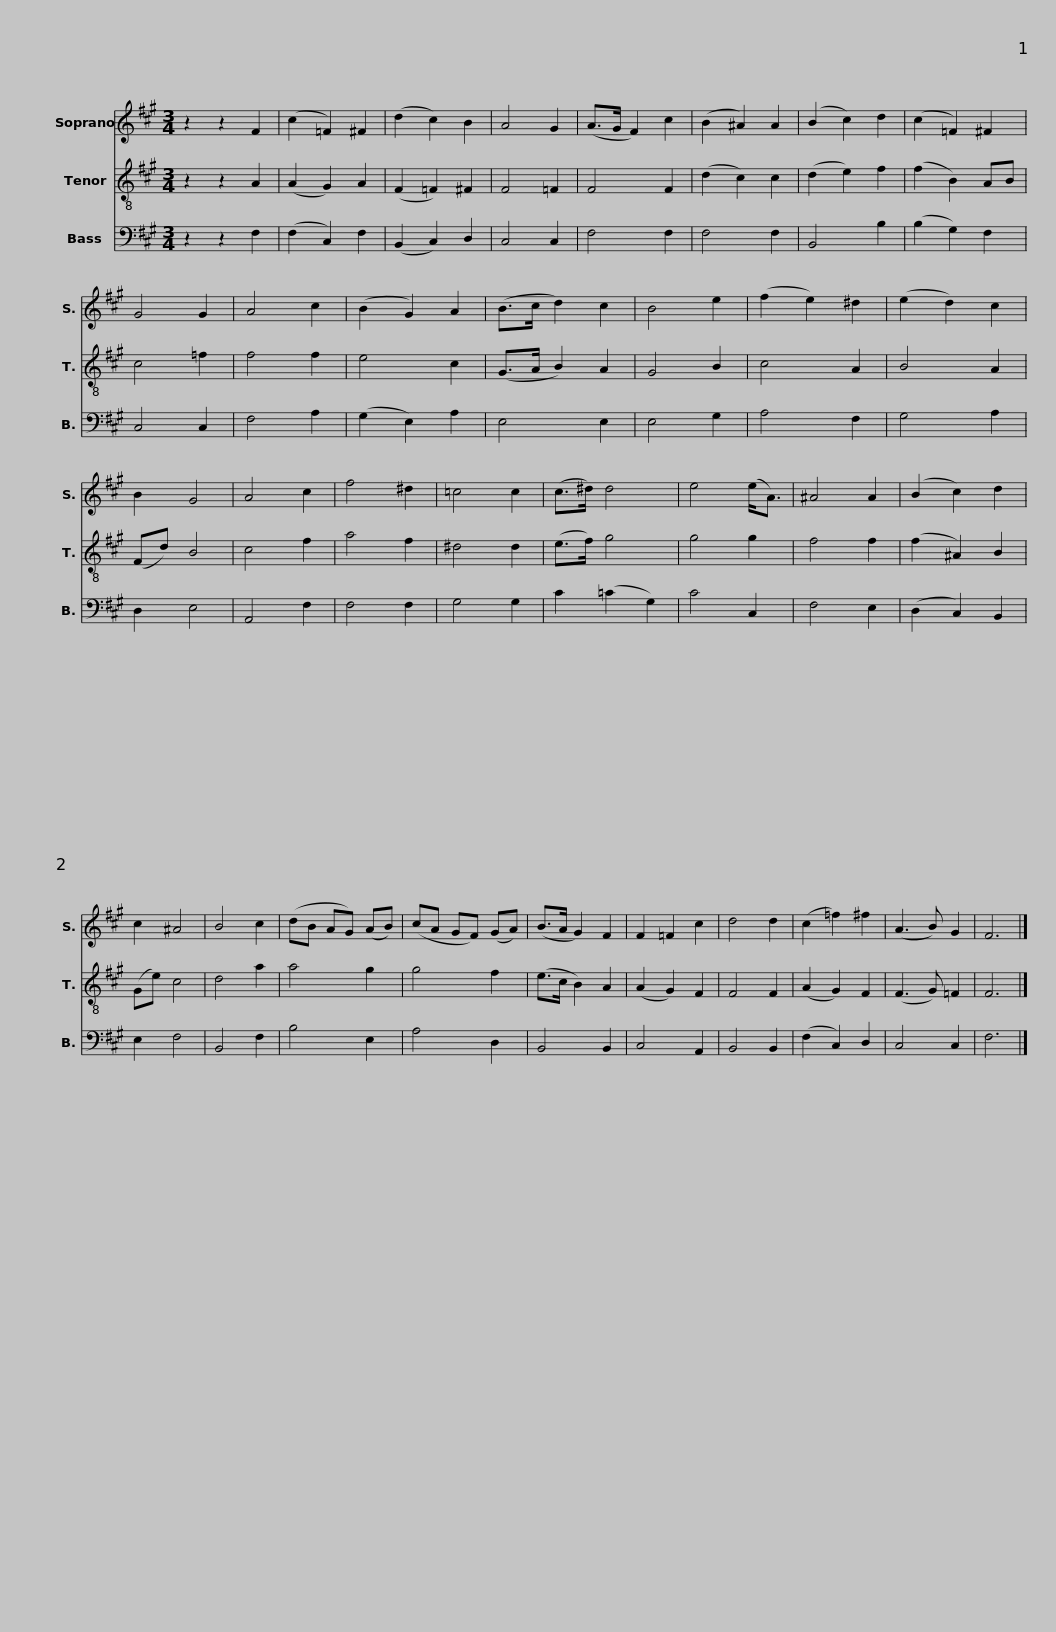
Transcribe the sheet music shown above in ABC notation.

X:1
%%score 1 2 3
L:1/8
M:3/4
I:linebreak $
K:A
V:1 treble
V:2 treble-8
V:3 bass
V:1
 z2 z2 F2 | (c2 =F2) ^F2 | (d2 c2) B2 | A4 G2 | (A>G F2) c2 | %5
 (B2 ^A2) A2 | (B2 c2) d2 | (c2 =F2) ^F2 |$ G4 G2 | A4 c2 | %10
 (B2 G2) A2 | (B>c d2) c2 | B4 e2 | (f2 e2) ^d2 | (e2 d2) c2 | %15
 B2 G4 | A4 c2 | f4 ^d2 |$ =c4 c2 | (c>^d) d4 | %20
 e4 (e<A) | ^A4 A2 | (B2 c2) d2 | c2 ^A4 | B4 c2 | %25
 (dB AG) (AB) |$ (cA GF) (GA) | (B>A G2) F2 | F2 =F2 c2 | d4 d2 | %30
 (c2 =f2) ^f2 | (A3 B) G2 | F6 |] %33
V:2
 z2 z2 A2 | (A2 G2) A2 | (F2 =F2) ^F2 | F4 =F2 | F4 F2 | %5
 (d2 c2) c2 | (d2 e2) f2 | (f2 B2) AB |$ c4 =f2 | f4 f2 | %10
 e4 c2 | (G>A B2) A2 | G4 B2 | c4 A2 | B4 A2 | %15
 (Fd) B4 | c4 f2 | a4 f2 |$ ^d4 d2 | (e>f) g4 | %20
 g4 g2 | f4 f2 | (f2 ^A2) B2 | (Ge) c4 | d4 a2 | %25
 a4 g2 |$ g4 f2 | (e>c B2) A2 | (A2 G2) F2 | F4 F2 | %30
 (A2 G2) F2 | (F3 G) =F2 | F6 |] %33
V:3
 z2 z2 F,2 | (F,2 C,2) F,2 | (B,,2 C,2) D,2 | C,4 C,2 | F,4 F,2 | %5
 F,4 F,2 | B,,4 B,2 | (B,2 G,2) F,2 |$ C,4 C,2 | F,4 A,2 | %10
 (G,2 E,2) A,2 | E,4 E,2 | E,4 G,2 | A,4 F,2 | G,4 A,2 | %15
 D,2 E,4 | A,,4 F,2 | F,4 F,2 |$ G,4 G,2 | C2 (=C2 G,2) | %20
 C4 C,2 | F,4 E,2 | (D,2 C,2) B,,2 | E,2 F,4 | B,,4 F,2 | %25
 B,4 E,2 |$ A,4 D,2 | B,,4 B,,2 | C,4 A,,2 | B,,4 B,,2 | %30
 (F,2 C,2) D,2 | C,4 C,2 | F,6 |] %33
